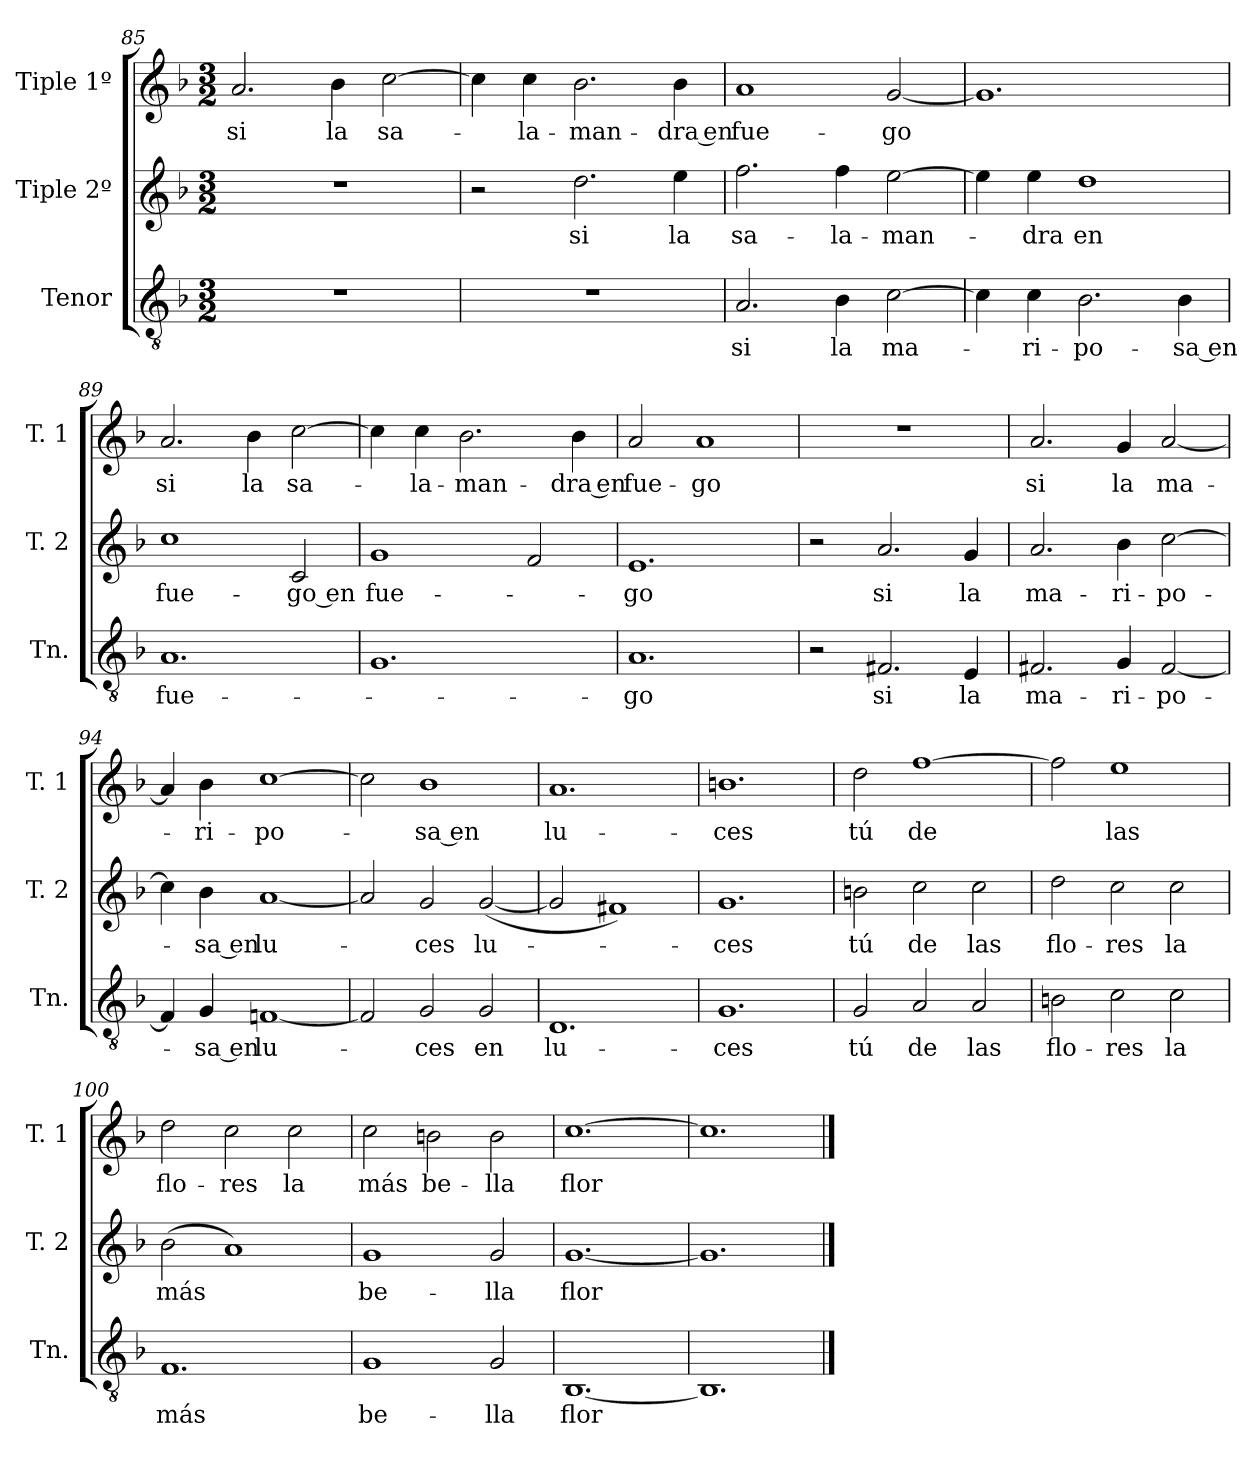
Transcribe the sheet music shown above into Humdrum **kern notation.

**kern	**text	**kern	**text	**kern	**text
*part3	*part3	*part2	*part2	*part1	*part1
*staff3	*staff3	*staff2	*staff2	*staff1	*staff1
*I"Tenor	*	*I"Tiple 2º	*	*I"Tiple 1º	*
*I'Tn.	*	*I'T. 2	*	*I'T. 1	*
*clefGv2	*	*clefG2	*	*clefG2	*
*k[b-]	*	*k[b-]	*	*k[b-]	*
*M3/2	*	*M3/2	*	*M3/2	*
=85	=85	=85	=85	=85	=85
1.r	.	1.r	.	2.a	si
.	.	.	.	4b-	la
.	.	.	.	[2cc	sa-
=86	=86	=86	=86	=86	=86
1.r	.	2r	.	4cc]	.
.	.	.	.	4cc	-la-
.	.	2.dd	si	2.b-	-man-
.	.	4ee	la	4b-	-dra en
=87	=87	=87	=87	=87	=87
2.A	si	2.ff	sa-	1a	fue-
4B-	la	4ff	-la-	.	.
[2c	ma-	[2ee	-man-	[2g	-go
=88	=88	=88	=88	=88	=88
4c]	.	4ee]	.	1.g]	.
4c	-ri-	4ee	-dra	.	.
2.B-	-po-	1dd	en	.	.
4B-	-sa en	.	.	.	.
=89	=89	=89	=89	=89	=89
1.A	fue-	1cc	fue-	2.a	si
.	.	.	.	4b-	la
.	.	2c	-go en	[2cc	sa-
=90	=90	=90	=90	=90	=90
1.G	.	1g	fue-	4cc]	.
.	.	.	.	4cc	-la-
.	.	.	.	2.b-	-man-
.	.	2f	.	.	.
.	.	.	.	4b-	-dra en
=91	=91	=91	=91	=91	=91
1.A	-go	1.e	-go	2a	fue-
.	.	.	.	1a	-go
=92	=92	=92	=92	=92	=92
2r	.	2r	.	1.r	.
2.F#X	si	2.a	si	.	.
4E	la	4g	la	.	.
=93	=93	=93	=93	=93	=93
2.F#X	ma-	2.a	ma-	2.a	si
4G	-ri-	4b-	-ri-	4g	la
[2F#	-po-	[2cc	-po-	[2a	ma-
=94	=94	=94	=94	=94	=94
4F#]	.	4cc]	.	4a]	.
4G	-sa en	4b-	-sa en	4b-	-ri-
[1Fn	lu-	[1a	lu-	[1cc	-po-
=95	=95	=95	=95	=95	=95
2F]	.	2a]	.	2cc]	.
2G	-ces	2g	-ces	1b-	-sa en
2G	en	([2g	lu-	.	.
=96	=96	=96	=96	=96	=96
1.D	lu-	2g]	.	1.a	lu-
.	.	1f#X)	.	.	.
=97	=97	=97	=97	=97	=97
1.G	-ces	1.g	-ces	1.bn	-ces
=98	=98	=98	=98	=98	=98
2G	tú	2bn	tú	2dd	tú
2A	de	2cc	de	[1ff	de
2A	las	2cc	las	.	.
=99	=99	=99	=99	=99	=99
2Bn	flo-	2dd	flo-	2ff]	.
2c	-res	2cc	-res	1ee	las
2c	la	2cc	la	.	.
=100	=100	=100	=100	=100	=100
1.F	más	(2b-	más	2dd	flo-
.	.	1a)	.	2cc	-res
.	.	.	.	2cc	la
=101	=101	=101	=101	=101	=101
1G	be-	1g	be-	2cc	más
.	.	.	.	2bn	be-
2G	-lla	2g	-lla	2b	-lla
=102	=102	=102	=102	=102	=102
[1.BB-	flor	[1.g	flor	[1.cc	flor
=103	=103	=103	=103	=103	=103
1.BB-]	.	1.g]	.	1.cc]	.
==	==	==	==	==	==
*-	*-	*-	*-	*-	*-
